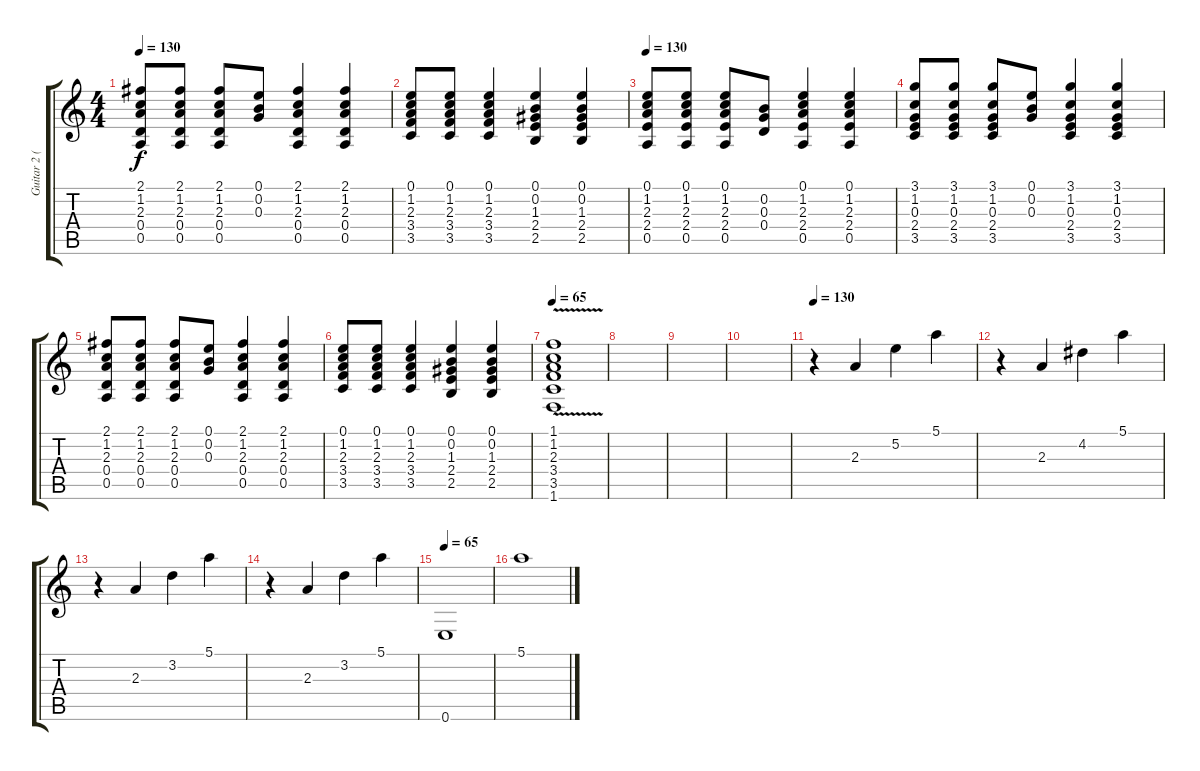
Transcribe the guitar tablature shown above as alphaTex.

\track ("Guitar 2 (Lead)" "Guitar 2 (") {instrument acousticguitarsteel}
\staff {score tabs}
\tuning (E4 B3 G3 D3 A2 E2) {hide}
\ts (4 4)
\tempo 130
\clef g2
\ks c
(2.1 1.2 2.3 0.4 0.5).8{dy f} (2.1 1.2 2.3 0.4 0.5).8 (2.1 1.2 2.3 0.4 0.5).8 (0.1 0.2 0.3).8 (2.1 1.2 2.3 0.4 0.5).4 (2.1 1.2 2.3 0.4 0.5).4 |
(0.1 1.2 2.3 3.4 3.5).8 (0.1 1.2 2.3 3.4 3.5).8 (0.1 1.2 2.3 3.4 3.5).4 (0.1 0.2 1.3 2.4 2.5).4 (0.1 0.2 1.3 2.4 2.5).4 |
\tempo 130
(0.1 1.2 2.3 2.4 0.5).8 (0.1 1.2 2.3 2.4 0.5).8 (0.1 1.2 2.3 2.4 0.5).8 (0.2 0.3 0.4).8 (0.1 1.2 2.3 2.4 0.5).4 (0.1 1.2 2.3 2.4 0.5).4 |
(3.1 1.2 0.3 2.4 3.5).8 (3.1 1.2 0.3 2.4 3.5).8 (3.1 1.2 0.3 2.4 3.5).8 (0.1 0.2 0.3).8 (3.1 1.2 0.3 2.4 3.5).4 (3.1 1.2 0.3 2.4 3.5).4 |
(2.1 1.2 2.3 0.4 0.5).8 (2.1 1.2 2.3 0.4 0.5).8 (2.1 1.2 2.3 0.4 0.5).8 (0.1 0.2 0.3).8 (2.1 1.2 2.3 0.4 0.5).4 (2.1 1.2 2.3 0.4 0.5).4 |
(0.1 1.2 2.3 3.4 3.5).8 (0.1 1.2 2.3 3.4 3.5).8 (0.1 1.2 2.3 3.4 3.5).4 (0.1 0.2 1.3 2.4 2.5).4 (0.1 0.2 1.3 2.4 2.5).4 |
\tempo 65
(1.1{v} 1.2 2.3 3.4 3.5 1.6).1{instrument acousticguitarsteel} |
|
|
|
\tempo 130
r.4 2.3.4 5.2.4 5.1.4 |
r.4 2.3.4 4.2.4 5.1.4 |
r.4 2.3.4 3.2.4 5.1.4 |
r.4 2.3.4 3.2.4 5.1.4 |
\tempo 65
0.6.1 |
5.1.1
